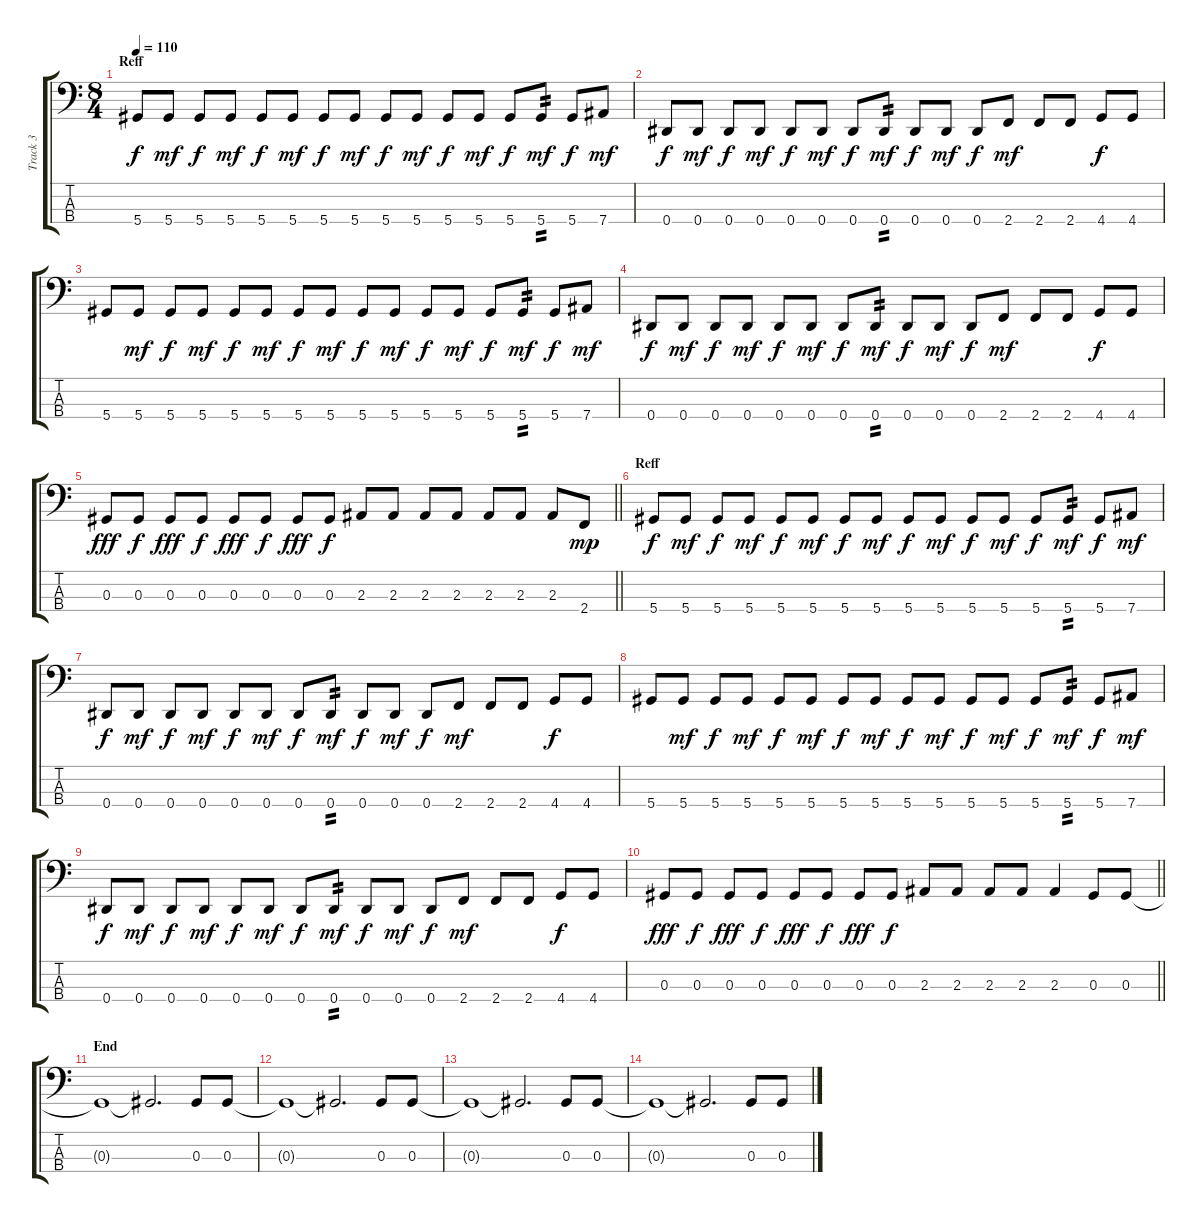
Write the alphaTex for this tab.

\track ("Track 3" "Track 3") {instrument electricbasspick}
\staff {score tabs}
\tuning (Gb2 Db2 Ab1 Eb1) {hide}
\ts (8 4)
\section ("" "Reff")
\tempo 110
\clef f4
\ks c
5.4.8{dy f} 5.4.8{dy mf} 5.4.8{dy f} 5.4.8{dy mf} 5.4.8{dy f} 5.4.8{dy mf} 5.4.8{dy f} 5.4.8{dy mf} 5.4.8{dy f} 5.4.8{dy mf} 5.4.8{dy f} 5.4.8{dy mf} 5.4.8{dy f} 5.4.8{tp 2 dy mf} 5.4.8{dy f} 7.4.8{dy mf} |
0.4.8{dy f} 0.4.8{dy mf} 0.4.8{dy f} 0.4.8{dy mf} 0.4.8{dy f} 0.4.8{dy mf} 0.4.8{dy f} 0.4.8{tp 2 dy mf} 0.4.8{dy f} 0.4.8{dy mf} 0.4.8{dy f} 2.4.8{dy mf} 2.4.8 2.4.8 4.4.8{dy f} 4.4.8 |
5.4.8 5.4.8{dy mf} 5.4.8{dy f} 5.4.8{dy mf} 5.4.8{dy f} 5.4.8{dy mf} 5.4.8{dy f} 5.4.8{dy mf} 5.4.8{dy f} 5.4.8{dy mf} 5.4.8{dy f} 5.4.8{dy mf} 5.4.8{dy f} 5.4.8{tp 2 dy mf} 5.4.8{dy f} 7.4.8{dy mf} |
0.4.8{dy f} 0.4.8{dy mf} 0.4.8{dy f} 0.4.8{dy mf} 0.4.8{dy f} 0.4.8{dy mf} 0.4.8{dy f} 0.4.8{tp 2 dy mf} 0.4.8{dy f} 0.4.8{dy mf} 0.4.8{dy f} 2.4.8{dy mf} 2.4.8 2.4.8 4.4.8{dy f} 4.4.8 |
\barLineRight lightlight
0.3.8{dy fff} 0.3.8{dy f} 0.3.8{dy fff} 0.3.8{dy f} 0.3.8{dy fff} 0.3.8{dy f} 0.3.8{dy fff} 0.3.8{dy f} 2.3.8 2.3.8 2.3.8 2.3.8 2.3.8 2.3.8 2.3.8 2.4.8{dy mp} |
\section ("" "Reff")
5.4.8{dy f} 5.4.8{dy mf} 5.4.8{dy f} 5.4.8{dy mf} 5.4.8{dy f} 5.4.8{dy mf} 5.4.8{dy f} 5.4.8{dy mf} 5.4.8{dy f} 5.4.8{dy mf} 5.4.8{dy f} 5.4.8{dy mf} 5.4.8{dy f} 5.4.8{tp 2 dy mf} 5.4.8{dy f} 7.4.8{dy mf} |
0.4.8{dy f} 0.4.8{dy mf} 0.4.8{dy f} 0.4.8{dy mf} 0.4.8{dy f} 0.4.8{dy mf} 0.4.8{dy f} 0.4.8{tp 2 dy mf} 0.4.8{dy f} 0.4.8{dy mf} 0.4.8{dy f} 2.4.8{dy mf} 2.4.8 2.4.8 4.4.8{dy f} 4.4.8 |
5.4.8 5.4.8{dy mf} 5.4.8{dy f} 5.4.8{dy mf} 5.4.8{dy f} 5.4.8{dy mf} 5.4.8{dy f} 5.4.8{dy mf} 5.4.8{dy f} 5.4.8{dy mf} 5.4.8{dy f} 5.4.8{dy mf} 5.4.8{dy f} 5.4.8{tp 2 dy mf} 5.4.8{dy f} 7.4.8{dy mf} |
0.4.8{dy f} 0.4.8{dy mf} 0.4.8{dy f} 0.4.8{dy mf} 0.4.8{dy f} 0.4.8{dy mf} 0.4.8{dy f} 0.4.8{tp 2 dy mf} 0.4.8{dy f} 0.4.8{dy mf} 0.4.8{dy f} 2.4.8{dy mf} 2.4.8 2.4.8 4.4.8{dy f} 4.4.8 |
\barLineRight lightlight
0.3.8{dy fff} 0.3.8{dy f} 0.3.8{dy fff} 0.3.8{dy f} 0.3.8{dy fff} 0.3.8{dy f} 0.3.8{dy fff} 0.3.8{dy f} 2.3.8 2.3.8 2.3.8 2.3.8 2.3.4 0.3.8 0.3.8 |
\section ("" "End")
0.3{t}.1 0.3{t}.2{d} 0.3.8 0.3.8 |
0.3{t}.1 0.3{t}.2{d} 0.3.8 0.3.8 |
0.3{t}.1 0.3{t}.2{d} 0.3.8 0.3.8 |
0.3{t}.1 0.3{t}.2{d} 0.3.8 0.3.8
